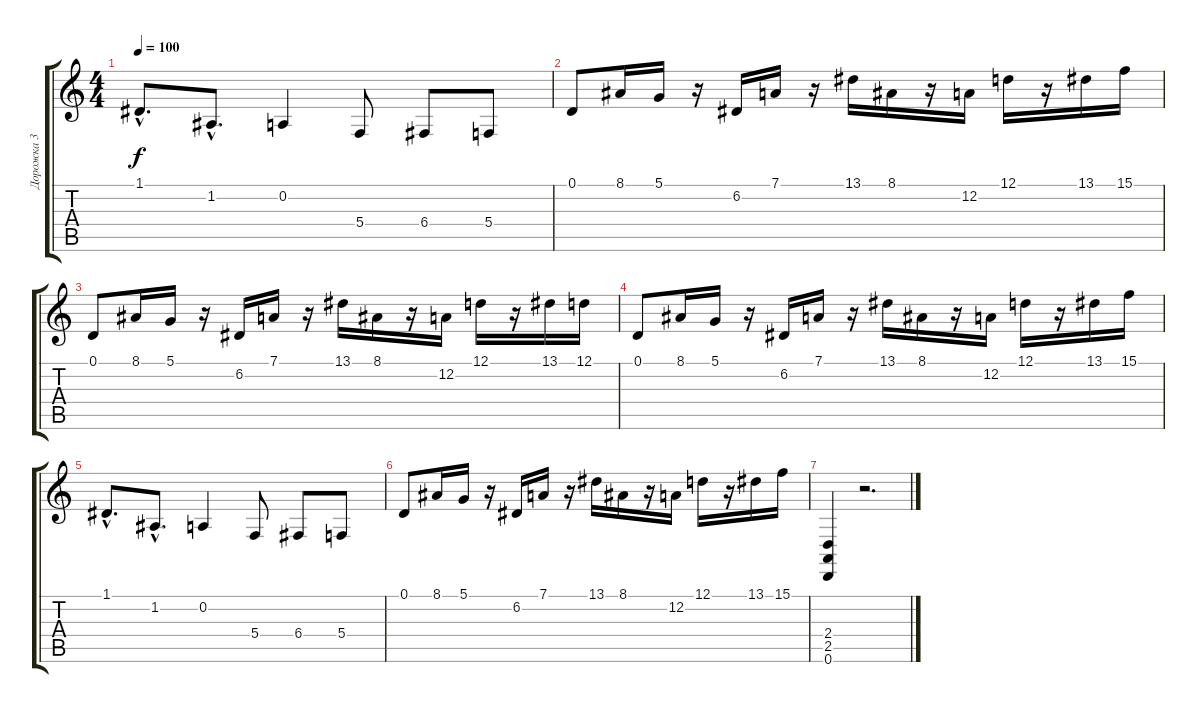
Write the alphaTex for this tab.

\track ("Дорожка 3" "Дорожка 3") {instrument lead2sawtooth}
\staff {score tabs}
\tuning (D4 A3 F3 C3 G2 D2) {hide}
\ts (4 4)
\tempo 100
\clef g2
\ks c
1.1{hac}.8{d dy f} 1.2{hac}.8{d} 0.2.4 5.4.8 6.4.8 5.4.8 |
0.1.8 8.1.16 5.1.16 r.16 6.2.16 7.1.16 r.16 13.1.16 8.1.16 r.16 12.2.16 12.1.16 r.16 13.1.16 15.1.16 |
0.1.8 8.1.16 5.1.16 r.16 6.2.16 7.1.16 r.16 13.1.16 8.1.16 r.16 12.2.16 12.1.16 r.16 13.1.16 12.1.16 |
0.1.8 8.1.16 5.1.16 r.16 6.2.16 7.1.16 r.16 13.1.16 8.1.16 r.16 12.2.16 12.1.16 r.16 13.1.16 15.1.16 |
1.1{hac}.8{d} 1.2{hac}.8{d} 0.2.4 5.4.8 6.4.8 5.4.8 |
0.1.8 8.1.16 5.1.16 r.16 6.2.16 7.1.16 r.16 13.1.16 8.1.16 r.16 12.2.16 12.1.16 r.16 13.1.16 15.1.16 |
(2.4 2.5 0.6).4 r.2{d}
